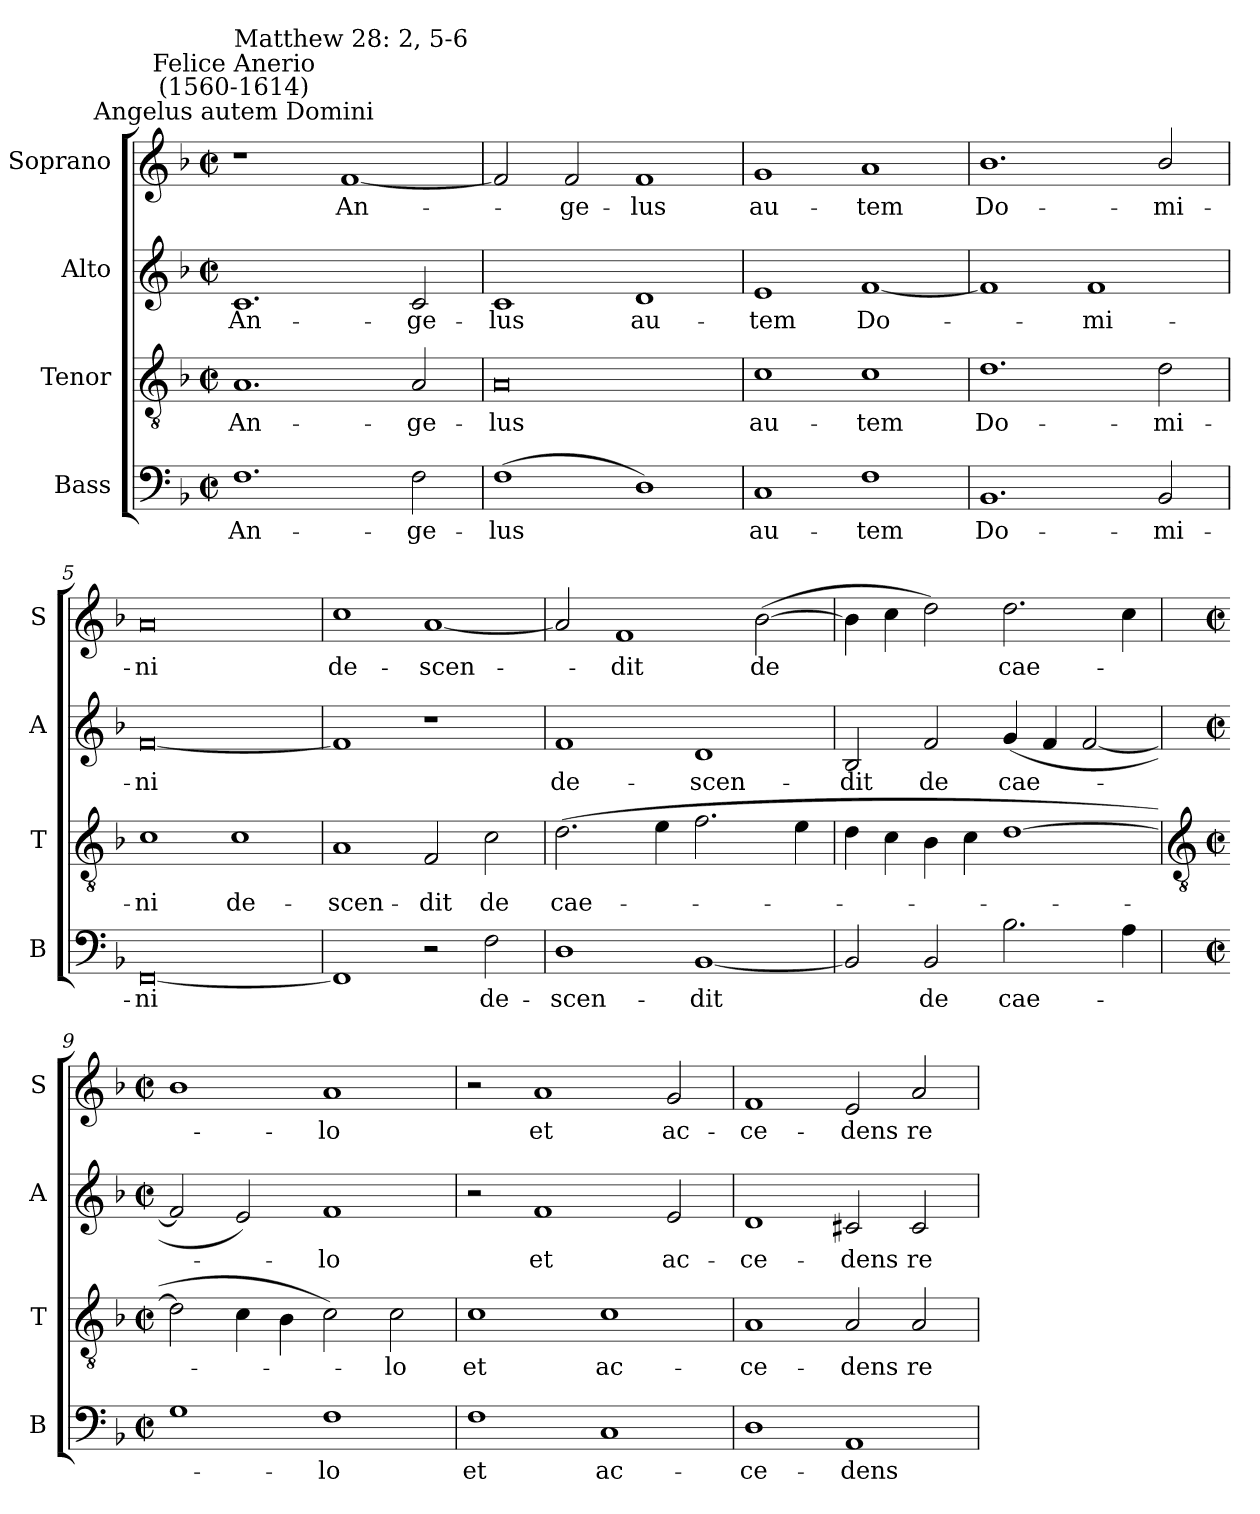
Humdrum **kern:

**kern	**text	**kern	**text	**kern	**text	**kern	**text
*part4	*part4	*part3	*part3	*part2	*part2	*part1	*part1
*staff4	*staff4	*staff3	*staff3	*staff2	*staff2	*staff1	*staff1
*I"Bass	*	*I"Tenor	*	*I"Alto	*	*I"Soprano	*
*I'B	*	*I'T	*	*I'A	*	*I'S	*
*clefF4	*	*clefGv2	*	*clefG2	*	*clefG2	*
*k[b-]	*	*k[b-]	*	*k[b-]	*	*k[b-]	*
*F:	*	*F:	*	*F:	*	*F:	*
*M4/2	*	*M4/2	*	*M4/2	*	*M4/2	*
*met(c|)	*	*met(c|)	*	*met(c|)	*	*met(c|)	*
=1	=1	=1	=1	=1	=1	=1	=1
!	!	!	!	!	!	!LO:TX:a:cj:t=Angelus autem Domini	!
!	!	!	!	!	!	!LO:TX:a:cj:t=Felice Anerio\n(1560-1614)	!
!	!	!	!	!	!	!LO:TX:a:t=Matthew 28&colon; 2, 5-6	!
!	!LO:LY:b	!	!LO:LY:b	!	!LO:LY:b	!	!
1.F	An-	1.A	An-	1.c	An-	1r	.
!	!	!	!	!	!	!	!LO:LY:b
.	.	.	.	.	.	[1f	An-
!	!LO:LY:b	!	!LO:LY:b	!	!LO:LY:b	!	!
2F	-ge-	2A	-ge-	2c	-ge-	.	.
=2	=2	=2	=2	=2	=2	=2	=2
!	!LO:LY:b	!	!LO:LY:b	!	!LO:LY:b	!	!
(>1F	-lus	0A	-lus	1c	-lus	2f]	.
!	!	!	!	!	!	!	!LO:LY:b
.	.	.	.	.	.	2f	ge-
!	!	!	!	!	!LO:LY:b	!	!LO:LY:b
1D)	.	.	.	1d	au-	1f	-lus
=3	=3	=3	=3	=3	=3	=3	=3
!	!LO:LY:b	!	!LO:LY:b	!	!LO:LY:b	!	!LO:LY:b
1C	au-	1c	au-	1e	-tem	1g	au-
!	!LO:LY:b	!	!LO:LY:b	!	!LO:LY:b	!	!LO:LY:b
1F	-tem	1c	-tem	[1f	Do-	1a	-tem
=4	=4	=4	=4	=4	=4	=4	=4
!	!LO:LY:b	!	!LO:LY:b	!	!	!	!LO:LY:b
1.BB-	Do-	1.d	Do-	1f]	.	1.b-	Do-
!	!	!	!	!	!LO:LY:b	!	!
.	.	.	.	1f	mi-	.	.
!	!LO:LY:b	!	!LO:LY:b	!	!	!	!LO:LY:b
2BB-	-mi-	2d	-mi-	.	.	2b-/	-mi-
=5	=5	=5	=5	=5	=5	=5	=5
!	!LO:LY:b	!	!LO:LY:b	!	!LO:LY:b	!	!LO:LY:b
[0FF	-ni	1c	-ni	[0f	-ni	0a	-ni
!	!	!	!LO:LY:b	!	!	!	!
.	.	1c	de-	.	.	.	.
=6	=6	=6	=6	=6	=6	=6	=6
!	!	!	!LO:LY:b	!	!	!	!LO:LY:b
1FF]	.	1A	-scen-	1f]	.	1cc	de-
!	!	!	!LO:LY:b	!	!	!	!LO:LY:b
2r	.	2F	-dit	1r	.	[1a	-scen-
!	!LO:LY:b	!	!LO:LY:b	!	!	!	!
2F	de-	2c	de	.	.	.	.
=7	=7	=7	=7	=7	=7	=7	=7
!	!LO:LY:b	!	!LO:LY:b	!	!LO:LY:b	!	!
1D	-scen-	(>2.d	cae-	1f	de-	2a]	.
!	!	!	!	!	!	!	!LO:LY:b
.	.	.	.	.	.	1f	dit
.	.	4e	.	.	.	.	.
!	!LO:LY:b	!	!	!	!LO:LY:b	!	!
[1BB-	-dit	2.f	.	1d	-scen-	.	.
!	!	!	!	!	!	!	!LO:LY:b
.	.	.	.	.	.	(>[2b-	de
.	.	4e	.	.	.	.	.
=8	=8	=8	=8	=8	=8	=8	=8
!	!	!	!	!	!LO:LY:b	!	!
2BB-]	.	4d	.	2B-	-dit	4b-]	.
.	.	4c	.	.	.	4cc	.
!	!LO:LY:b	!	!	!	!LO:LY:b	!	!
2BB-	de	4B-	.	2f	de	2dd)	.
.	.	4c	.	.	.	.	.
!	!LO:LY:b	!	!	!	!LO:LY:b	!	!LO:LY:b
2.B-	cae-	[1d	.	(<4g	cae-	2.dd	cae-
.	.	.	.	4f	.	.	.
.	.	.	.	[2f	.	.	.
4A	.	.	.	.	.	4cc	.
!!LO:LB:g=z
=9	=9	=9	=9	=9	=9	=9	=9
*	*	*clefGv2	*	*	*	*	*
*M4/2	*	*M4/2	*	*M4/2	*	*M4/2	*
*met(c|)	*	*met(c|)	*	*met(c|)	*	*met(c|)	*
1G	.	2d]	.	2f]	.	1b-	.
.	.	4c	.	2e)	.	.	.
.	.	4B-	.	.	.	.	.
!	!LO:LY:b	!	!	!	!LO:LY:b	!	!LO:LY:b
1F	lo	2c)	.	1f	lo	1a	lo
!	!	!	!LO:LY:b	!	!	!	!
.	.	2c	lo	.	.	.	.
=10	=10	=10	=10	=10	=10	=10	=10
!	!LO:LY:b	!	!LO:LY:b	!	!	!	!
1F	et	1c	et	2r	.	2r	.
!	!	!	!	!	!LO:LY:b	!	!LO:LY:b
.	.	.	.	1f	et	1a	et
!	!LO:LY:b	!	!LO:LY:b	!	!	!	!
1C	ac-	1c	ac-	.	.	.	.
!	!	!	!	!	!LO:LY:b	!	!LO:LY:b
.	.	.	.	2e	ac-	2g	ac-
=11	=11	=11	=11	=11	=11	=11	=11
!	!LO:LY:b	!	!LO:LY:b	!	!LO:LY:b	!	!LO:LY:b
1D	-ce-	1A	-ce-	1d	-ce-	1f	-ce-
!	!LO:LY:b	!	!LO:LY:b	!	!LO:LY:b	!	!LO:LY:b
1AA	-dens	2A	-dens	2c#X	-dens	2e	-dens
!	!	!	!LO:LY:b	!	!LO:LY:b	!	!LO:LY:b
.	.	2A	re-	2c#	re-	2a	re-
=	=	=	=	=	=	=	=
*-	*-	*-	*-	*-	*-	*-	*-
